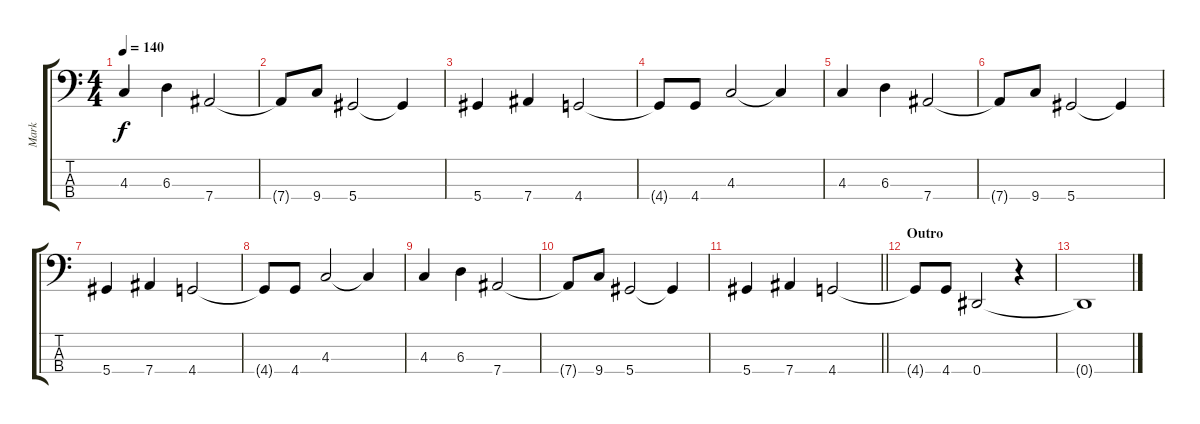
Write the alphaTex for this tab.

\track ("Mark" "Mark") {instrument electricbassfinger}
\staff {score tabs}
\tuning (Gb2 Db2 Ab1 Eb1) {hide}
\ts (4 4)
\tempo 140
\clef f4
\ks c
4.3.4{dy f} 6.3.4 7.4.2 |
7.4{t}.8 9.4.8 5.4.2 5.4{t}.4 |
5.4.4 7.4.4 4.4.2 |
4.4{t}.8 4.4.8 4.3.2 4.3{t}.4 |
4.3.4 6.3.4 7.4.2 |
7.4{t}.8 9.4.8 5.4.2 5.4{t}.4 |
5.4.4 7.4.4 4.4.2 |
4.4{t}.8 4.4.8 4.3.2 4.3{t}.4 |
4.3.4 6.3.4 7.4.2 |
7.4{t}.8 9.4.8 5.4.2 5.4{t}.4 |
\barLineRight lightlight
5.4.4 7.4.4 4.4.2 |
\section ("" "Outro")
4.4{t}.8 4.4.8 0.4.2 r.4 |
0.4{t}.1
